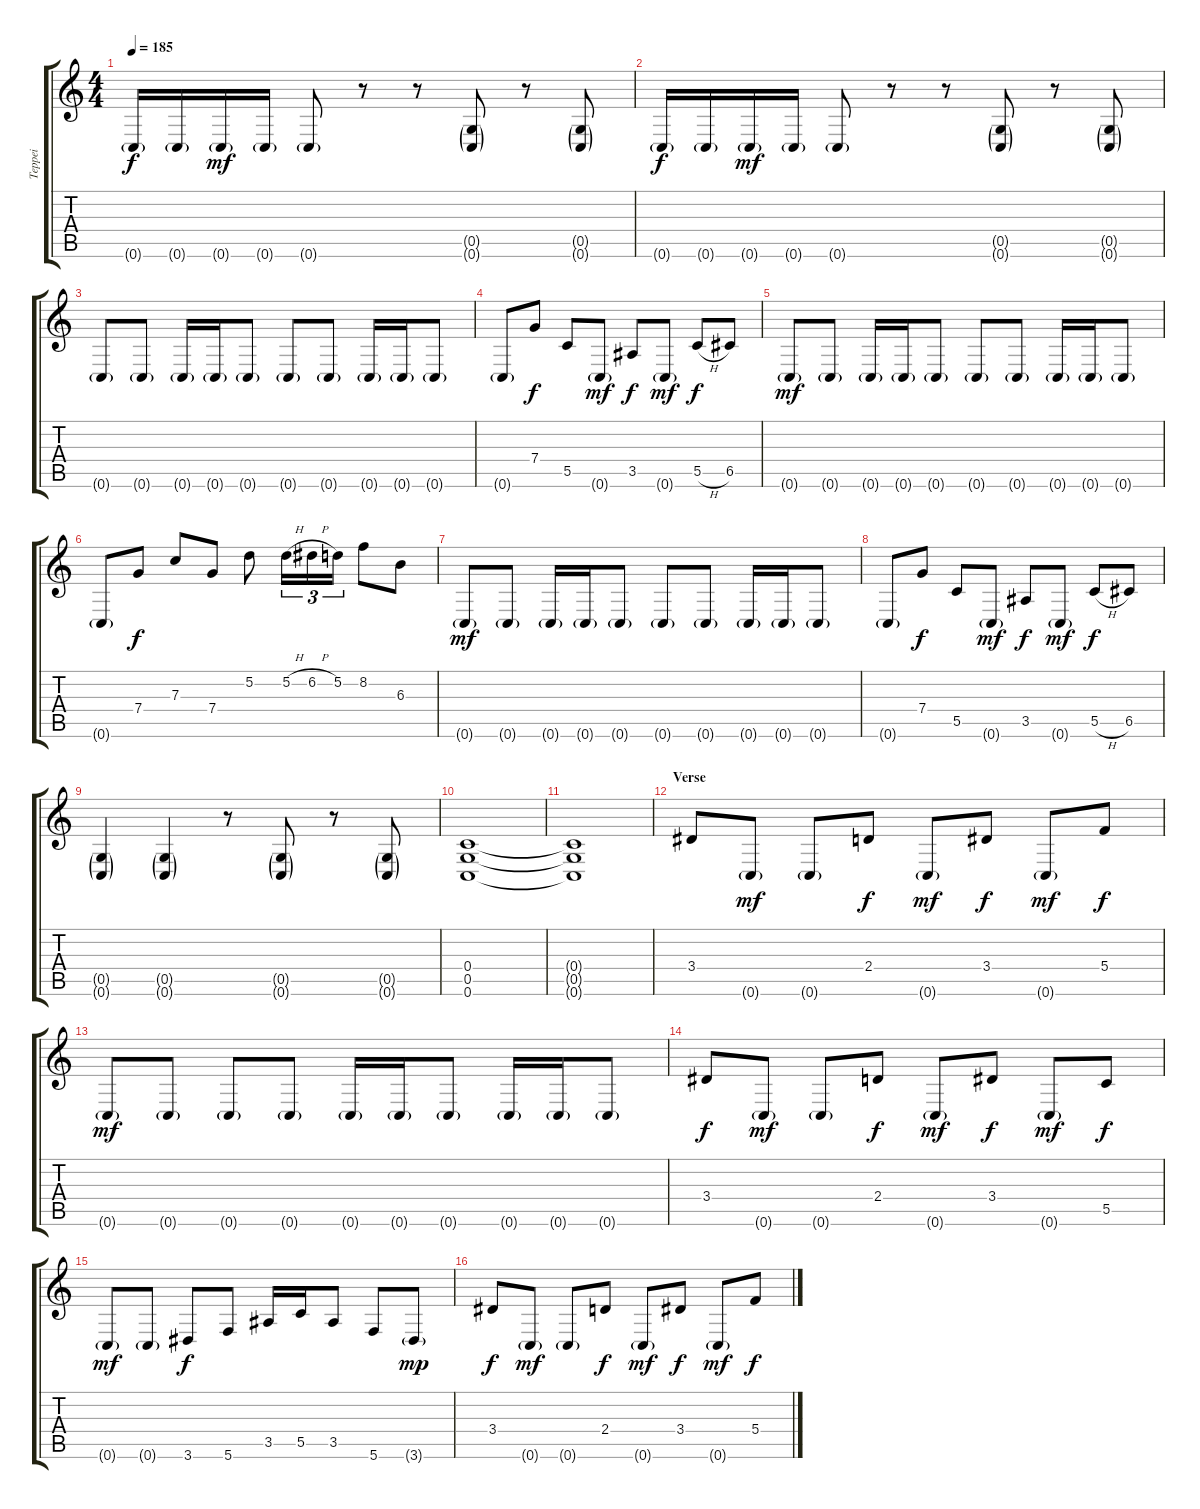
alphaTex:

\track ("Teppei" "Teppei") {instrument overdrivenguitar}
\staff {score tabs}
\tuning (D4 A3 F3 C3 G2 C2) {hide}
\ts (4 4)
\tempo 185
\clef g2
\ks c
0.6{g}.16{dy f} 0.6{g}.16 0.6{g}.16{dy mf} 0.6{g}.16 0.6{g}.8 r.8 r.8 (0.5{g} 0.6{g}).8 r.8 (0.5{g} 0.6{g}).8 |
0.6{g}.16{dy f} 0.6{g}.16 0.6{g}.16{dy mf} 0.6{g}.16 0.6{g}.8 r.8 r.8 (0.5{g} 0.6{g}).8 r.8 (0.5{g} 0.6{g}).8 |
0.6{g}.8 0.6{g}.8 0.6{g}.16 0.6{g}.16 0.6{g}.8 0.6{g}.8 0.6{g}.8 0.6{g}.16 0.6{g}.16 0.6{g}.8 |
0.6{g}.8 7.4.8{dy f} 5.5.8 0.6{g}.8{dy mf} 3.5.8{dy f} 0.6{g}.8{dy mf} 5.5{h}.8{dy f} 6.5.8 |
0.6{g}.8{dy mf} 0.6{g}.8 0.6{g}.16 0.6{g}.16 0.6{g}.8 0.6{g}.8 0.6{g}.8 0.6{g}.16 0.6{g}.16 0.6{g}.8 |
0.6{g}.8 7.4.8{dy f} 7.3.8 7.4.8 5.2.8 5.2{h}.16{tu (3 2)} 6.2{h}.16{tu (3 2)} 5.2.16{tu (3 2)} 8.2.8 6.3.8 |
0.6{g}.8{dy mf} 0.6{g}.8 0.6{g}.16 0.6{g}.16 0.6{g}.8 0.6{g}.8 0.6{g}.8 0.6{g}.16 0.6{g}.16 0.6{g}.8 |
0.6{g}.8 7.4.8{dy f} 5.5.8 0.6{g}.8{dy mf} 3.5.8{dy f} 0.6{g}.8{dy mf} 5.5{h}.8{dy f} 6.5.8 |
(0.5{g} 0.6{g}).4 (0.5{g} 0.6{g}).4 r.8 (0.5{g} 0.6{g}).8 r.8 (0.5{g} 0.6{g}).8 |
(0.4 0.5 0.6).1 |
(0.4{t} 0.5{t} 0.6{t}).1 |
\section ("" "Verse")
3.4.8 0.6{g}.8{dy mf} 0.6{g}.8 2.4.8{dy f} 0.6{g}.8{dy mf} 3.4.8{dy f} 0.6{g}.8{dy mf} 5.4.8{dy f} |
0.6{g}.8{dy mf} 0.6{g}.8 0.6{g}.8 0.6{g}.8 0.6{g}.16 0.6{g}.16 0.6{g}.8 0.6{g}.16 0.6{g}.16 0.6{g}.8 |
3.4.8{dy f} 0.6{g}.8{dy mf} 0.6{g}.8 2.4.8{dy f} 0.6{g}.8{dy mf} 3.4.8{dy f} 0.6{g}.8{dy mf} 5.5.8{dy f} |
0.6{g}.8{dy mf} 0.6{g}.8 3.6.8{dy f} 5.6.8 3.5.16 5.5.16 3.5.8 5.6.8 3.6{g}.8{dy mp} |
3.4.8{dy f} 0.6{g}.8{dy mf} 0.6{g}.8 2.4.8{dy f} 0.6{g}.8{dy mf} 3.4.8{dy f} 0.6{g}.8{dy mf} 5.4.8{dy f}
